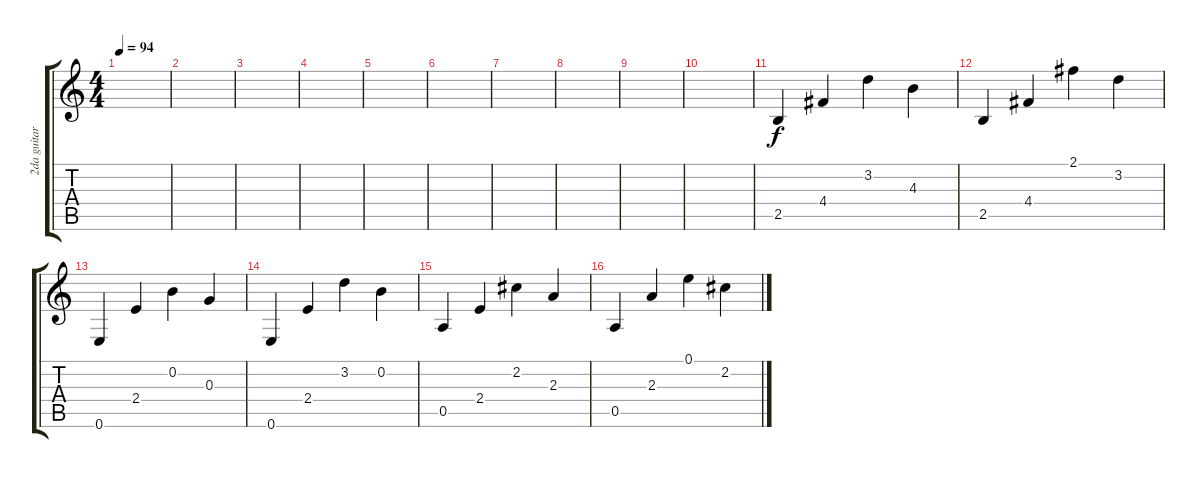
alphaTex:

\track ("2da guitarra" "2da guitar") {instrument overdrivenguitar}
\staff {score tabs}
\tuning (E4 B3 G3 D3 A2 E2) {hide}
\ts (4 4)
\tempo 94
\clef g2
\ks c
|
|
|
|
|
|
|
|
|
|
2.5.4{volume 5 balance 8} 4.4.4 3.2.4 4.3.4 |
2.5.4 4.4.4 2.1.4 3.2.4 |
0.6.4 2.4.4 0.2.4 0.3.4 |
0.6.4 2.4.4 3.2.4 0.2.4 |
0.5.4 2.4.4 2.2.4 2.3.4 |
0.5.4 2.3.4 0.1.4 2.2.4
